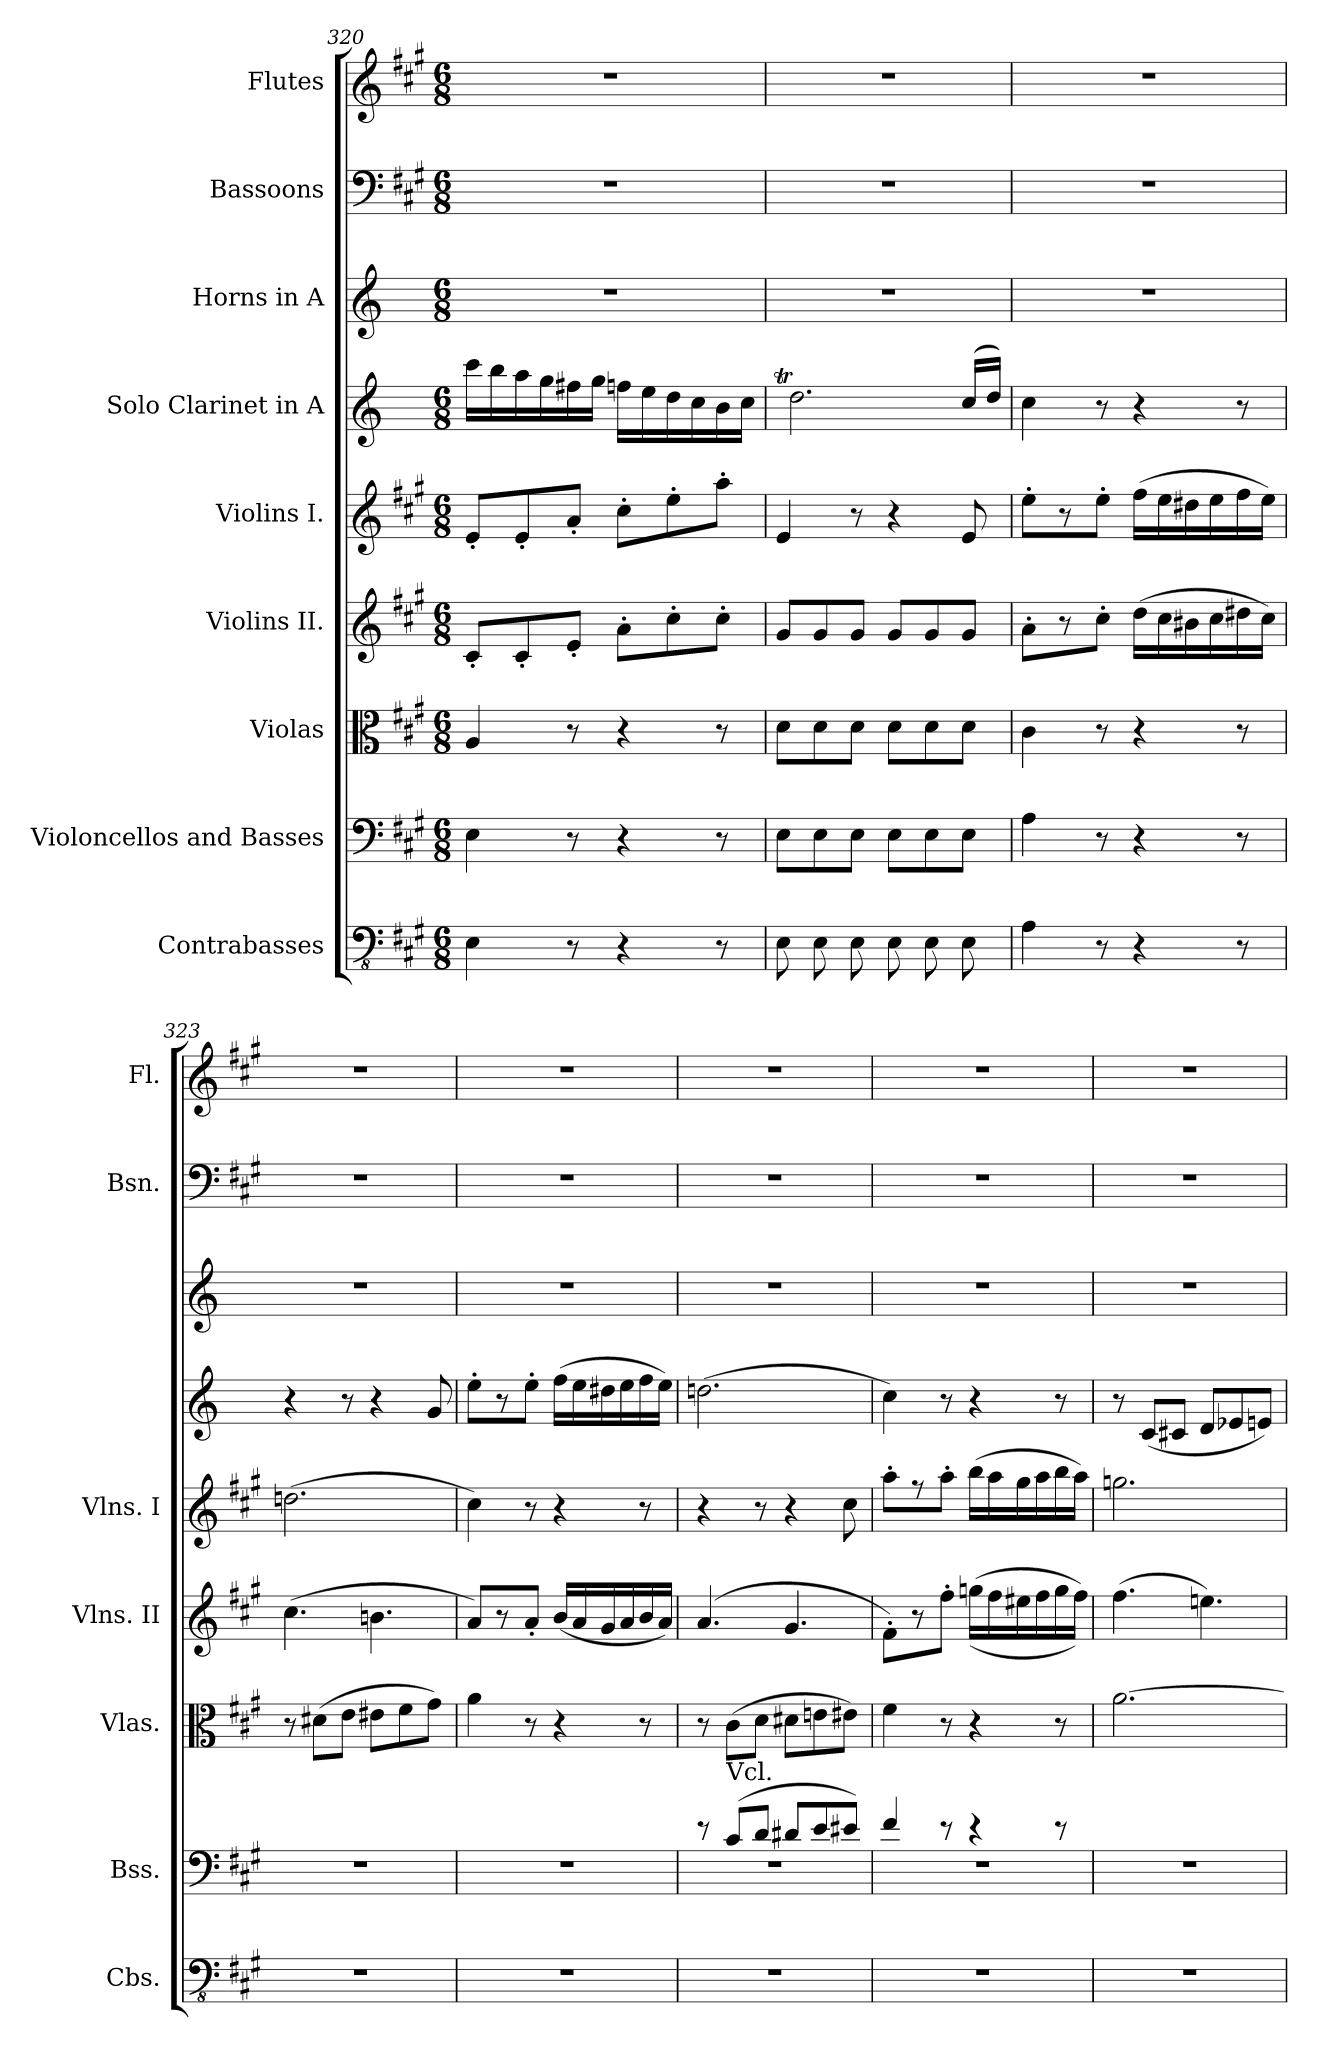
**kern	**kern	**kern	**kern	**kern	**kern	**kern	**kern	**kern
*part9	*part8	*part7	*part6	*part5	*part4	*part3	*part2	*part1
*staff9	*staff8	*staff7	*staff6	*staff5	*staff4	*staff3	*staff2	*staff1
*I"Contrabasses	*I"Violoncellos and Basses	*I"Violas	*I"Violins II.	*I"Violins I.	*I"Solo Clarinet in A	*I"Horns in A	*I"Bassoons	*I"Flutes
*I'Cbs.	*I'Bss.	*I'Vlas.	*I'Vlns. II	*I'Vlns. I	*	*	*I'Bsn.	*I'Fl.
*clefFv4	*clefF4	*clefC3	*clefG2	*clefG2	*clefG2	*clefG2	*clefF4	*clefG2
*	*	*	*	*	*ITrd2c3	*ITrd2c3	*	*
*k[f#c#g#]	*k[f#c#g#]	*k[f#c#g#]	*k[f#c#g#]	*k[f#c#g#]	*k[f#c#g#]	*k[f#c#g#]	*k[f#c#g#]	*k[f#c#g#]
*M6/8	*M6/8	*M6/8	*M6/8	*M6/8	*M6/8	*M6/8	*M6/8	*M6/8
=320	=320	=320	=320	=320	=320	=320	=320	=320
4EE\	4E\	4A/	8c#'/L	8e'/L	16aa\LL	2.r	2.r	2.r
.	.	.	.	.	16gg#\	.	.	.
.	.	.	8c#'/	8e'/	16ff#\	.	.	.
.	.	.	.	.	16ee\	.	.	.
8r	8r	8r	8e'/J	8a'/J	16dd#X\	.	.	.
.	.	.	.	.	16ee\JJ	.	.	.
4r	4r	4r	8a'\L	8cc#'\L	16ddn\LL	.	.	.
.	.	.	.	.	16cc#\	.	.	.
.	.	.	8cc#'\	8ee'\	16b\	.	.	.
.	.	.	.	.	16a\	.	.	.
8r	8r	8r	8cc#'\J	8aa'\J	16g#\	.	.	.
.	.	.	.	.	16a\JJ	.	.	.
=321	=321	=321	=321	=321	=321	=321	=321	=321
*	*	*	*	*	*^	*	*	*
8EE\	8E\L	8d\L	8g#/L	4e/	[2bTyy	2.b\	2.r	2.r	2.r
8EE\	8E\	8d\	8g#/	.	.	.	.	.	.
8EE\	8E\J	8d\J	8g#/J	8r	.	.	.	.	.
8EE\	8E\L	8d\L	8g#/L	4r	.	.	.	.	.
8EE\	8E\	8d\	8g#/	.	8bTTTyy]	.	.	.	.
8EE\	8E\J	8d\J	8g#/J	8e/	(<16a!/LL	.	.	.	.
.	.	.	.	.	16b!/JJ)	.	.	.	.
*	*	*	*	*	*v	*v	*	*	*
=322	=322	=322	=322	=322	=322	=322	=322	=322
4AA\	4A\	4c#\	8a'\L	8ee'\L	4a\	2.r	2.r	2.r
.	.	.	8r	8r	.	.	.	.
8r	8r	8r	8cc#'\J	8ee'\J	8r	.	.	.
4r	4r	4r	(>16dd\LL	(>16ff#\LL	4r	.	.	.
.	.	.	16cc#\	16ee\	.	.	.	.
.	.	.	16b#X\	16dd#X\	.	.	.	.
.	.	.	16cc#\	16ee\	.	.	.	.
8r	8r	8r	16dd#X\	16ff#\	8r	.	.	.
.	.	.	16cc#\JJ)	16ee\JJ)	.	.	.	.
=323	=323	=323	=323	=323	=323	=323	=323	=323
2.r	2.r	8r	(>4.cc#\	(>2.ddn\	4r	2.r	2.r	2.r
.	.	(>8d#X\L	.	.	.	.	.	.
.	.	8e\J	.	.	8r	.	.	.
.	.	8e#X\L	4.bn\	.	4r	.	.	.
.	.	8f#\	.	.	.	.	.	.
.	.	8g#\J)	.	.	8e/	.	.	.
=324	=324	=324	=324	=324	=324	=324	=324	=324
2.r	2.r	4a\	8a/L)	4cc#\)	8cc#'\L	2.r	2.r	2.r
.	.	.	8r	.	8r	.	.	.
.	.	8r	8a'/J	8r	8cc#'\J	.	.	.
.	.	4r	(<16b/LL	4r	(>16dd\LL	.	.	.
.	.	.	16a/	.	16cc#\	.	.	.
.	.	.	16g#/	.	16b#X\	.	.	.
.	.	.	16a/	.	16cc#\	.	.	.
.	.	8r	16b/	8r	16dd\	.	.	.
.	.	.	16a/JJ)	.	16cc#\JJ)	.	.	.
!!LO:LB:g=z
=325	=325	=325	=325	=325	=325	=325	=325	=325
*	*^	*	*	*	*	*	*	*
2.r	8r	2.rF	8r	(<4.a/	4r	(>2.bn\	2.r	2.r	2.r
!	!LO:TX:a:t=Vcl.	!	!	!	!	!	!	!	!
.	(>8c#/L	.	(>8c#\L	.	.	.	.	.	.
.	8d/J	.	8d\J	.	8r	.	.	.	.
.	8d#X/L	.	8d#X\L	4.g#/	4r	.	.	.	.
.	8e/	.	8en\	.	.	.	.	.	.
.	8e#X/J)	.	8e#X\J)	.	8cc#\	.	.	.	.
=326	=326	=326	=326	=326	=326	=326	=326	=326	=326
2.r	4f#/	2.rF	4f#\	8f#'\L)	8aa'\L	4a\)	2.r	2.r	2.r
.	.	.	.	8r	8rff	.	.	.	.
.	8r	.	8r	8ff#'\J	8aa'\J	8r	.	.	.
.	4r	.	4r	(>(>16ggn\LL	(>16bb\LL	4r	.	.	.
.	.	.	.	16ff#\	16aa\	.	.	.	.
.	.	.	.	16ee#X\	16gg#\	.	.	.	.
.	.	.	.	16ff#\	16aa\	.	.	.	.
.	8r	.	8r	16gg\	16bb\	8r	.	.	.
.	.	.	.	16ff#\JJ))	16aa\JJ)	.	.	.	.
*	*v	*v	*	*	*	*	*	*	*
=327	=327	=327	=327	=327	=327	=327	=327	=327
2.r	2.r	[2.a\	(>4.ff#\	2.ggn\	8r	2.r	2.r	2.r
.	.	.	.	.	(<8A/L	.	.	.
.	.	.	.	.	8A#X/J	.	.	.
.	.	.	4.een\)	.	8B/L	.	.	.
.	.	.	.	.	8cn/	.	.	.
.	.	.	.	.	8c#X/J)	.	.	.
=	=	=	=	=	=	=	=	=
*-	*-	*-	*-	*-	*-	*-	*-	*-
